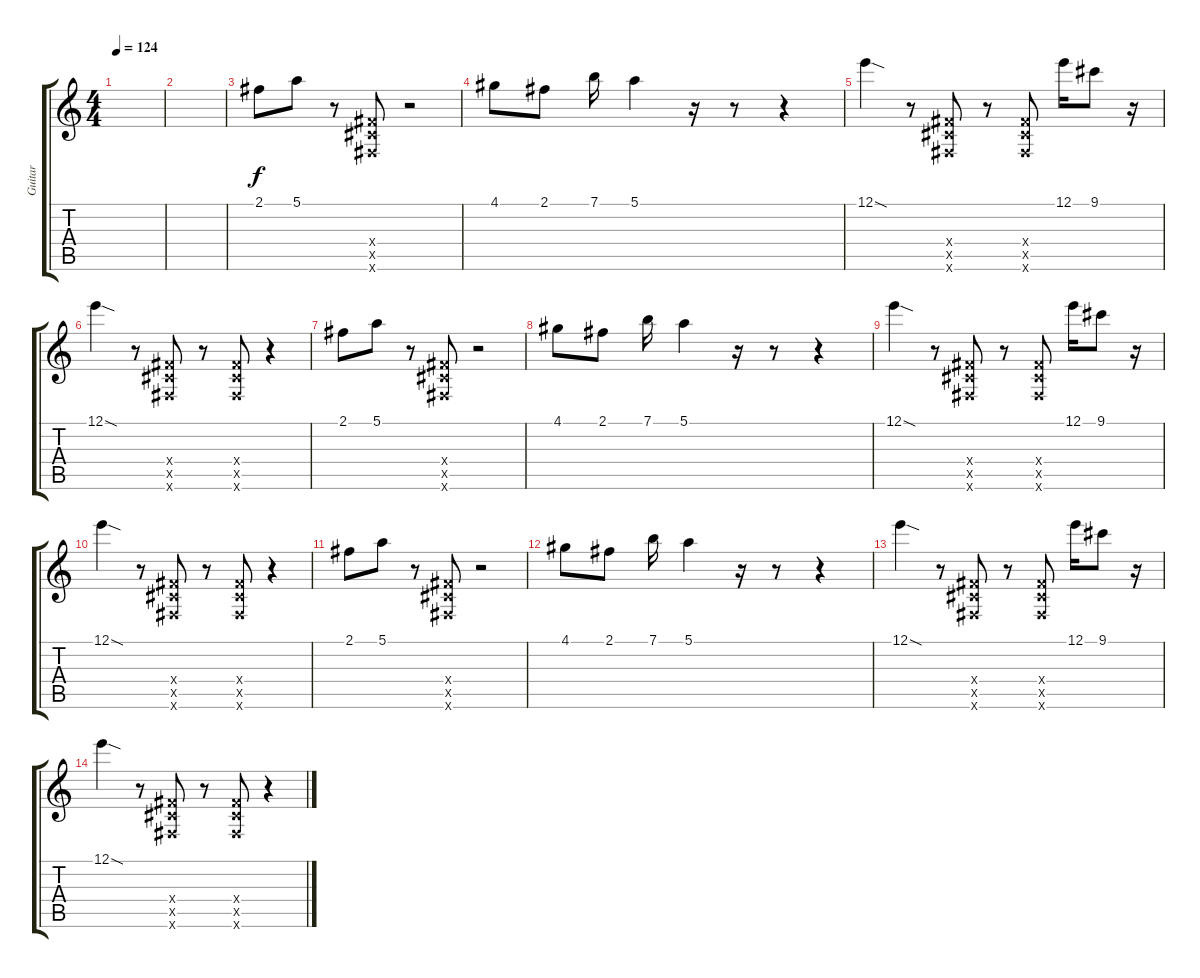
\track ("Guitar" "Guitar") {instrument overdrivenguitar}
\staff {score tabs}
\tuning (E4 B3 G3 D3 A2 E2) {hide}
\ts (4 4)
\tempo 124
\clef g2
\ks c
|
|
2.1.8{volume 7} 5.1.8 r.8 (4.4{x} 4.5{x} 2.6{x}).8{volume 16} r.2 |
4.1.8{volume 7} 2.1.8 7.1.16 5.1.4 r.16 r.8 r.4 |
12.1{sod}.4 r.8 (4.4{x} 4.5{x} 2.6{x}).8{volume 16} r.8 (4.4{x} 4.5{x} 2.6{x}).8 12.1.16{volume 7} 9.1.8 r.16 |
12.1{sod}.4 r.8 (4.4{x} 4.5{x} 2.6{x}).8{volume 16} r.8 (4.4{x} 4.5{x} 2.6{x}).8 r.4 |
2.1.8{volume 7} 5.1.8 r.8 (4.4{x} 4.5{x} 2.6{x}).8{volume 16} r.2 |
4.1.8{volume 7} 2.1.8 7.1.16 5.1.4 r.16 r.8 r.4 |
12.1{sod}.4 r.8 (4.4{x} 4.5{x} 2.6{x}).8{volume 16} r.8 (4.4{x} 4.5{x} 2.6{x}).8 12.1.16{volume 7} 9.1.8 r.16 |
12.1{sod}.4 r.8 (4.4{x} 4.5{x} 2.6{x}).8{volume 16} r.8 (4.4{x} 4.5{x} 2.6{x}).8 r.4 |
2.1.8{volume 7} 5.1.8 r.8 (4.4{x} 4.5{x} 2.6{x}).8{volume 16} r.2 |
4.1.8{volume 7} 2.1.8 7.1.16 5.1.4 r.16 r.8 r.4 |
12.1{sod}.4 r.8 (4.4{x} 4.5{x} 2.6{x}).8{volume 16} r.8 (4.4{x} 4.5{x} 2.6{x}).8 12.1.16{volume 7} 9.1.8 r.16 |
12.1{sod}.4 r.8 (4.4{x} 4.5{x} 2.6{x}).8{volume 16} r.8 (4.4{x} 4.5{x} 2.6{x}).8 r.4
